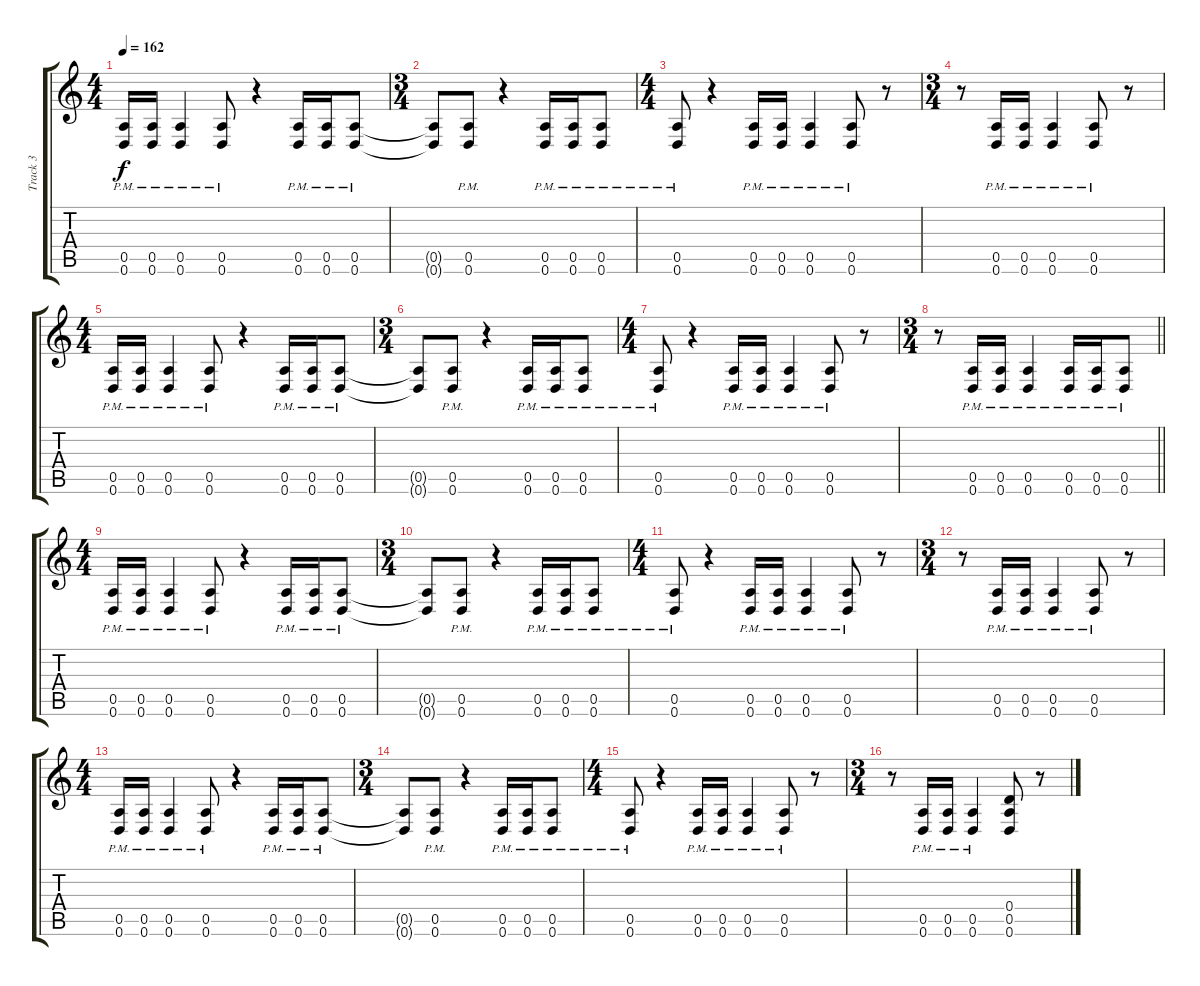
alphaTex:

\track ("Track 3" "Track 3") {instrument distortionguitar}
\staff {score tabs}
\tuning (E4 B3 G3 D3 A2 D2) {hide}
\ts (4 4)
\section ("" "")
\tempo 162
\clef g2
\ks c
(0.5{pm} 0.6{pm}).16{dy f} (0.5{pm} 0.6{pm}).16 (0.5{pm} 0.6{pm}).4 (0.5{pm} 0.6{pm}).8 r.4 (0.5{pm} 0.6{pm}).16 (0.5{pm} 0.6{pm}).16 (0.5{pm} 0.6{pm}).8 |
\ts (3 4)
(0.5{t} 0.6{t}).8 (0.5{pm} 0.6{pm}).8 r.4 (0.5{pm} 0.6{pm}).16 (0.5{pm} 0.6{pm}).16 (0.5{pm} 0.6{pm}).8 |
\ts (4 4)
(0.5{pm} 0.6{pm}).8 r.4 (0.5{pm} 0.6{pm}).16 (0.5{pm} 0.6{pm}).16 (0.5{pm} 0.6{pm}).4 (0.5{pm} 0.6{pm}).8 r.8 |
\ts (3 4)
r.8 (0.5{pm} 0.6{pm}).16 (0.5{pm} 0.6{pm}).16 (0.5{pm} 0.6{pm}).4 (0.5{pm} 0.6{pm}).8 r.8 |
\ts (4 4)
(0.5{pm} 0.6{pm}).16 (0.5{pm} 0.6{pm}).16 (0.5{pm} 0.6{pm}).4 (0.5{pm} 0.6{pm}).8 r.4 (0.5{pm} 0.6{pm}).16 (0.5{pm} 0.6{pm}).16 (0.5{pm} 0.6{pm}).8 |
\ts (3 4)
(0.5{t} 0.6{t}).8 (0.5{pm} 0.6{pm}).8 r.4 (0.5{pm} 0.6{pm}).16 (0.5{pm} 0.6{pm}).16 (0.5{pm} 0.6{pm}).8 |
\ts (4 4)
(0.5{pm} 0.6{pm}).8 r.4 (0.5{pm} 0.6{pm}).16 (0.5{pm} 0.6{pm}).16 (0.5{pm} 0.6{pm}).4 (0.5{pm} 0.6{pm}).8 r.8 |
\ts (3 4)
\barLineRight lightlight
r.8 (0.5{pm} 0.6{pm}).16 (0.5{pm} 0.6{pm}).16 (0.5{pm} 0.6{pm}).4 (0.5{pm} 0.6{pm}).16 (0.5{pm} 0.6{pm}).16 (0.5{pm} 0.6{pm}).8 |
\ts (4 4)
\section ("" "")
(0.5{pm} 0.6{pm}).16 (0.5{pm} 0.6{pm}).16 (0.5{pm} 0.6{pm}).4 (0.5{pm} 0.6{pm}).8 r.4 (0.5{pm} 0.6{pm}).16 (0.5{pm} 0.6{pm}).16 (0.5{pm} 0.6{pm}).8 |
\ts (3 4)
(0.5{t} 0.6{t}).8 (0.5{pm} 0.6{pm}).8 r.4 (0.5{pm} 0.6{pm}).16 (0.5{pm} 0.6{pm}).16 (0.5{pm} 0.6{pm}).8 |
\ts (4 4)
(0.5{pm} 0.6{pm}).8 r.4 (0.5{pm} 0.6{pm}).16 (0.5{pm} 0.6{pm}).16 (0.5{pm} 0.6{pm}).4 (0.5{pm} 0.6{pm}).8 r.8 |
\ts (3 4)
r.8 (0.5{pm} 0.6{pm}).16 (0.5{pm} 0.6{pm}).16 (0.5{pm} 0.6{pm}).4 (0.5{pm} 0.6{pm}).8 r.8 |
\ts (4 4)
(0.5{pm} 0.6{pm}).16 (0.5{pm} 0.6{pm}).16 (0.5{pm} 0.6{pm}).4 (0.5{pm} 0.6{pm}).8 r.4 (0.5{pm} 0.6{pm}).16 (0.5{pm} 0.6{pm}).16 (0.5{pm} 0.6{pm}).8 |
\ts (3 4)
(0.5{t} 0.6{t}).8 (0.5{pm} 0.6{pm}).8 r.4 (0.5{pm} 0.6{pm}).16 (0.5{pm} 0.6{pm}).16 (0.5{pm} 0.6{pm}).8 |
\ts (4 4)
(0.5{pm} 0.6{pm}).8 r.4 (0.5{pm} 0.6{pm}).16 (0.5{pm} 0.6{pm}).16 (0.5{pm} 0.6{pm}).4 (0.5{pm} 0.6{pm}).8 r.8 |
\ts (3 4)
r.8 (0.5{pm} 0.6{pm}).16 (0.5{pm} 0.6{pm}).16 (0.5{pm} 0.6{pm}).4 (0.4 0.5 0.6).8 r.8
